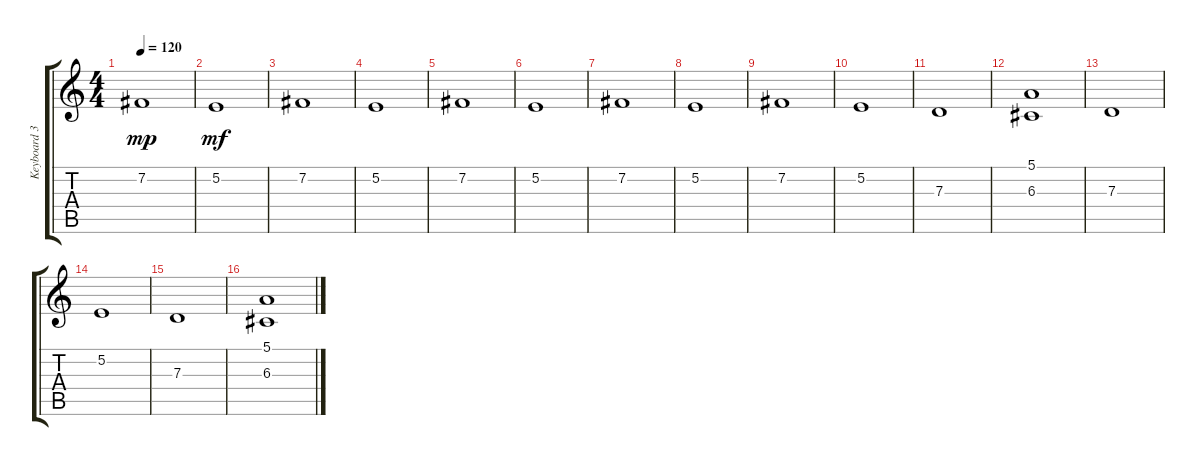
\track ("Keyboard 3" "Keyboard 3") {instrument stringensemble1}
\staff {score tabs}
\tuning (E4 B3 G3 D3 A2 E2) {hide}
\ts (4 4)
\tempo 120
\clef g2
\ks c
7.2.1{dy mp} |
5.2.1{dy mf} |
7.2.1 |
5.2.1 |
7.2.1 |
5.2.1 |
7.2.1 |
5.2.1 |
7.2.1 |
5.2.1 |
7.3.1 |
(5.1 6.3).1 |
7.3.1 |
5.2.1 |
7.3.1 |
(5.1 6.3).1
